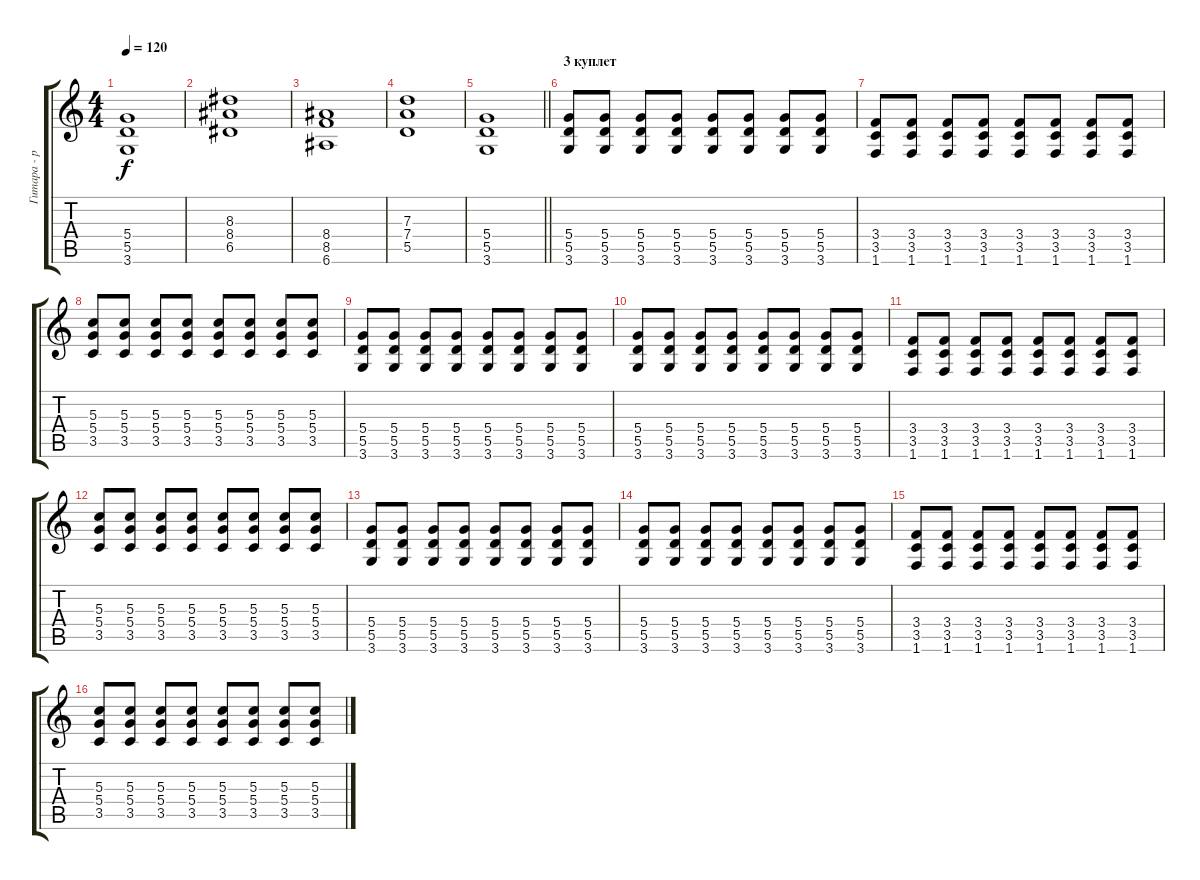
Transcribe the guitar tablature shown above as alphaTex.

\track ("Гитара - ритм" "Гитара - р") {instrument distortionguitar}
\staff {score tabs}
\tuning (E4 B3 G3 D3 A2 E2) {hide}
\ts (4 4)
\tempo 120
\clef g2
\ks c
(5.4 5.5 3.6).1{dy f} |
(8.3 8.4 6.5).1 |
(8.4 8.5 6.6).1 |
(7.3 7.4 5.5).1 |
\barLineRight lightlight
(5.4 5.5 3.6).1 |
\section ("" "3 куплет")
(5.4 5.5 3.6).8 (5.4 5.5 3.6).8 (5.4 5.5 3.6).8 (5.4 5.5 3.6).8 (5.4 5.5 3.6).8 (5.4 5.5 3.6).8 (5.4 5.5 3.6).8 (5.4 5.5 3.6).8 |
(3.4 3.5 1.6).8 (3.4 3.5 1.6).8 (3.4 3.5 1.6).8 (3.4 3.5 1.6).8 (3.4 3.5 1.6).8 (3.4 3.5 1.6).8 (3.4 3.5 1.6).8 (3.4 3.5 1.6).8 |
(5.3 5.4 3.5).8 (5.3 5.4 3.5).8 (5.3 5.4 3.5).8 (5.3 5.4 3.5).8 (5.3 5.4 3.5).8 (5.3 5.4 3.5).8 (5.3 5.4 3.5).8 (5.3 5.4 3.5).8 |
(5.4 5.5 3.6).8 (5.4 5.5 3.6).8 (5.4 5.5 3.6).8 (5.4 5.5 3.6).8 (5.4 5.5 3.6).8 (5.4 5.5 3.6).8 (5.4 5.5 3.6).8 (5.4 5.5 3.6).8 |
(5.4 5.5 3.6).8 (5.4 5.5 3.6).8 (5.4 5.5 3.6).8 (5.4 5.5 3.6).8 (5.4 5.5 3.6).8 (5.4 5.5 3.6).8 (5.4 5.5 3.6).8 (5.4 5.5 3.6).8 |
(3.4 3.5 1.6).8 (3.4 3.5 1.6).8 (3.4 3.5 1.6).8 (3.4 3.5 1.6).8 (3.4 3.5 1.6).8 (3.4 3.5 1.6).8 (3.4 3.5 1.6).8 (3.4 3.5 1.6).8 |
(5.3 5.4 3.5).8 (5.3 5.4 3.5).8 (5.3 5.4 3.5).8 (5.3 5.4 3.5).8 (5.3 5.4 3.5).8 (5.3 5.4 3.5).8 (5.3 5.4 3.5).8 (5.3 5.4 3.5).8 |
(5.4 5.5 3.6).8 (5.4 5.5 3.6).8 (5.4 5.5 3.6).8 (5.4 5.5 3.6).8 (5.4 5.5 3.6).8 (5.4 5.5 3.6).8 (5.4 5.5 3.6).8 (5.4 5.5 3.6).8 |
(5.4 5.5 3.6).8 (5.4 5.5 3.6).8 (5.4 5.5 3.6).8 (5.4 5.5 3.6).8 (5.4 5.5 3.6).8 (5.4 5.5 3.6).8 (5.4 5.5 3.6).8 (5.4 5.5 3.6).8 |
(3.4 3.5 1.6).8 (3.4 3.5 1.6).8 (3.4 3.5 1.6).8 (3.4 3.5 1.6).8 (3.4 3.5 1.6).8 (3.4 3.5 1.6).8 (3.4 3.5 1.6).8 (3.4 3.5 1.6).8 |
(5.3 5.4 3.5).8 (5.3 5.4 3.5).8 (5.3 5.4 3.5).8 (5.3 5.4 3.5).8 (5.3 5.4 3.5).8 (5.3 5.4 3.5).8 (5.3 5.4 3.5).8 (5.3 5.4 3.5).8
